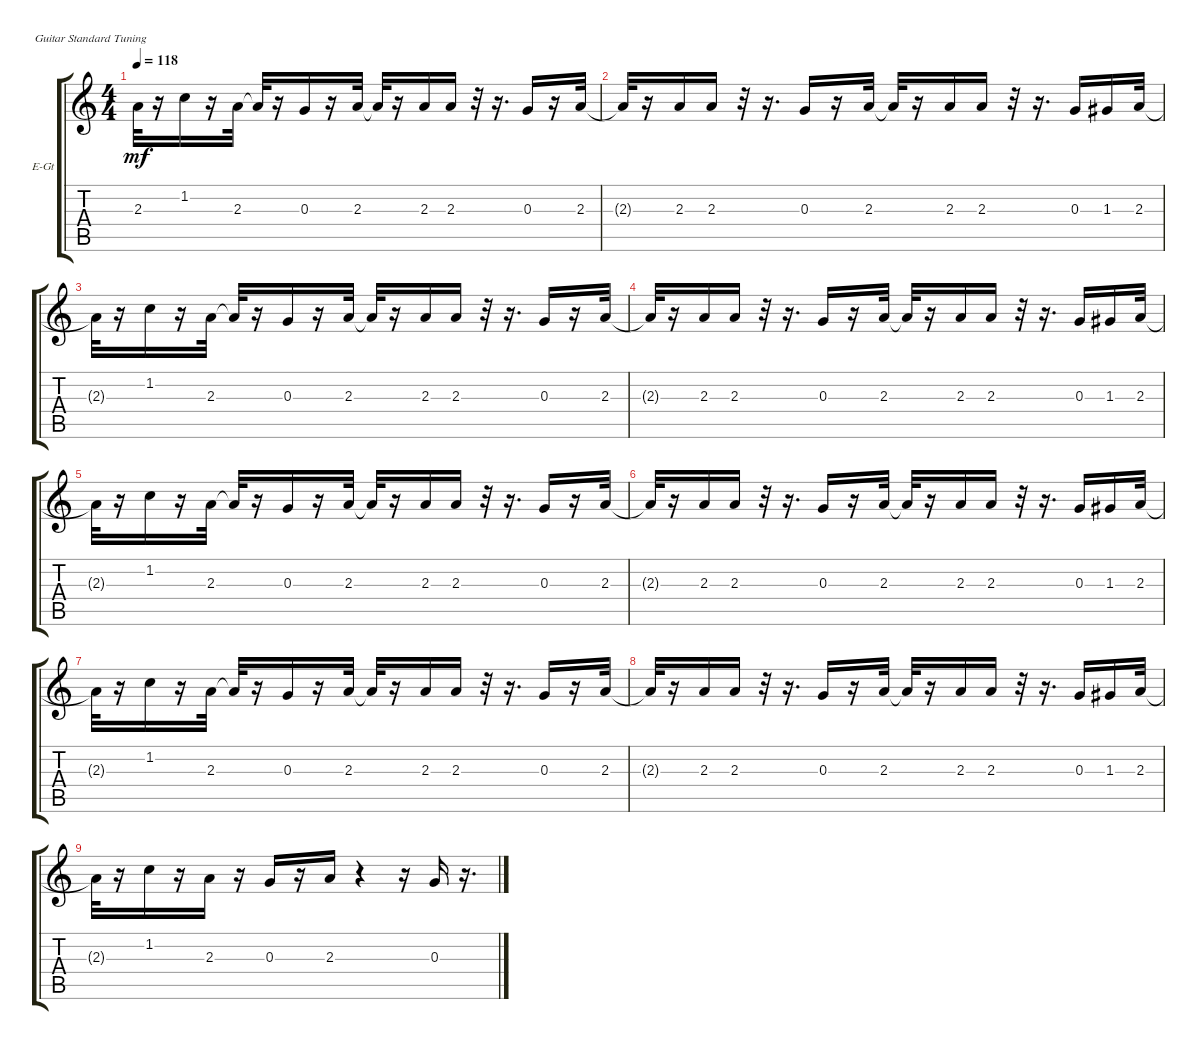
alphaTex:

\bracketExtendMode groupsimilarinstruments
\firstSystemTrackNameOrientation horizontal
\otherSystemsTrackNameOrientation horizontal
\track ("Guitar3" "E-Gt") {instrument electricguitarclean}
\staff {score tabs}
\tuning (E4 B3 G3 D3 A2 E2)
\ts (4 4)
\tempo 118
\clef g2
\ks c
2.3{t}.32{dy mf} r.16 1.2.16 r.16 2.3.32 2.3{t}.32 r.16 0.3.16 r.16 2.3.32 2.3{t}.32 r.16 2.3.16 2.3.16 r.32 r.16{d} 0.3.16 r.16 2.3.32 |
2.3{t}.32 r.16 2.3.16 2.3.16 r.32 r.16{d} 0.3.16 r.16 2.3.32 2.3{t}.32 r.16 2.3.16 2.3.16 r.32 r.16{d} 0.3.16 1.3.16 2.3.32 |
2.3{t}.32 r.16 1.2.16 r.16 2.3.32 2.3{t}.32 r.16 0.3.16 r.16 2.3.32 2.3{t}.32 r.16 2.3.16 2.3.16 r.32 r.16{d} 0.3.16 r.16 2.3.32 |
2.3{t}.32 r.16 2.3.16 2.3.16 r.32 r.16{d} 0.3.16 r.16 2.3.32 2.3{t}.32 r.16 2.3.16 2.3.16 r.32 r.16{d} 0.3.16 1.3.16 2.3.32 |
2.3{t}.32 r.16 1.2.16 r.16 2.3.32 2.3{t}.32 r.16 0.3.16 r.16 2.3.32 2.3{t}.32 r.16 2.3.16 2.3.16 r.32 r.16{d} 0.3.16 r.16 2.3.32 |
2.3{t}.32 r.16 2.3.16 2.3.16 r.32 r.16{d} 0.3.16 r.16 2.3.32 2.3{t}.32 r.16 2.3.16 2.3.16 r.32 r.16{d} 0.3.16 1.3.16 2.3.32 |
2.3{t}.32 r.16 1.2.16 r.16 2.3.32 2.3{t}.32 r.16 0.3.16 r.16 2.3.32 2.3{t}.32 r.16 2.3.16 2.3.16 r.32 r.16{d} 0.3.16 r.16 2.3.32 |
2.3{t}.32 r.16 2.3.16 2.3.16 r.32 r.16{d} 0.3.16 r.16 2.3.32 2.3{t}.32 r.16 2.3.16 2.3.16 r.32 r.16{d} 0.3.16 1.3.16 2.3.32 |
2.3{t}.32 r.16 1.2.16 r.16 2.3.16 r.16 0.3.16 r.16 2.3.16 r.4 r.16 0.3.16 r.16{d}
